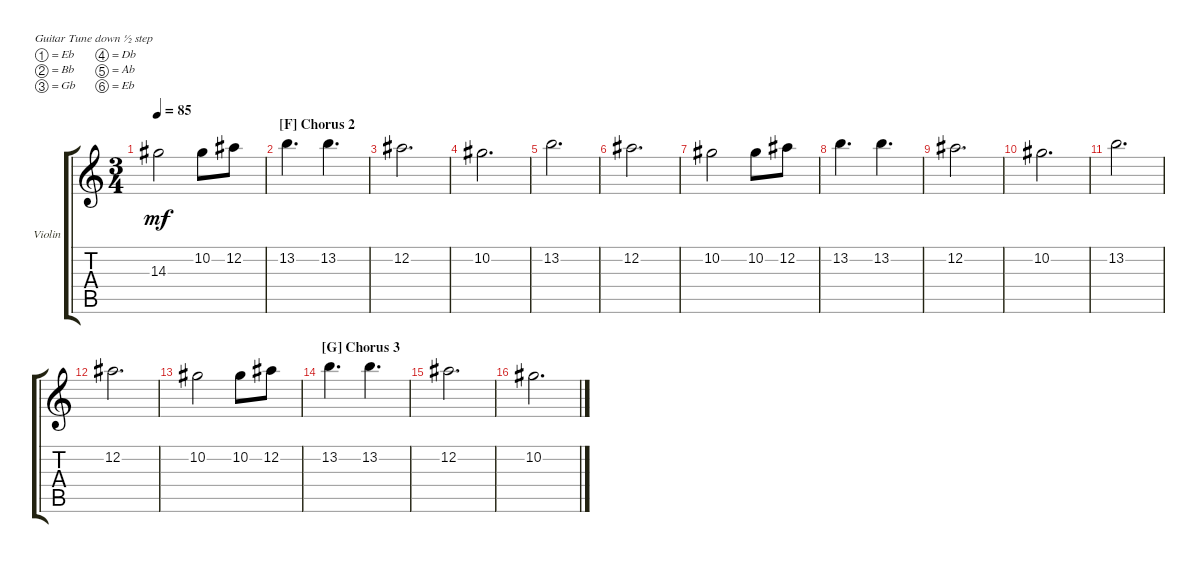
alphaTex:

\defaultSystemsLayout 4
\bracketExtendMode groupsimilarinstruments
\firstSystemTrackNameOrientation horizontal
\otherSystemsTrackNameOrientation horizontal
\track ("Violin" "Violin") {instrument acousticguitarsteel}
\staff {score tabs}
\tuning (Eb4 Bb3 Gb3 Db3 Ab2 Eb2)
\ts (3 4)
\tempo 85
\clef g2
\ks c
14.3.2{dy mf} 10.2.8 12.2.8 |
\section ("F" "Chorus 2")
13.2.4{d} 13.2.4{d} |
12.2.2{d} |
10.2.2{d} |
13.2.2{d} |
12.2.2{d} |
10.2.2 10.2.8 12.2.8 |
13.2.4{d} 13.2.4{d} |
12.2.2{d} |
10.2.2{d} |
13.2.2{d} |
12.2.2{d} |
10.2.2 10.2.8 12.2.8 |
\section ("G" "Chorus 3")
13.2.4{d} 13.2.4{d} |
12.2.2{d} |
10.2.2{d}
